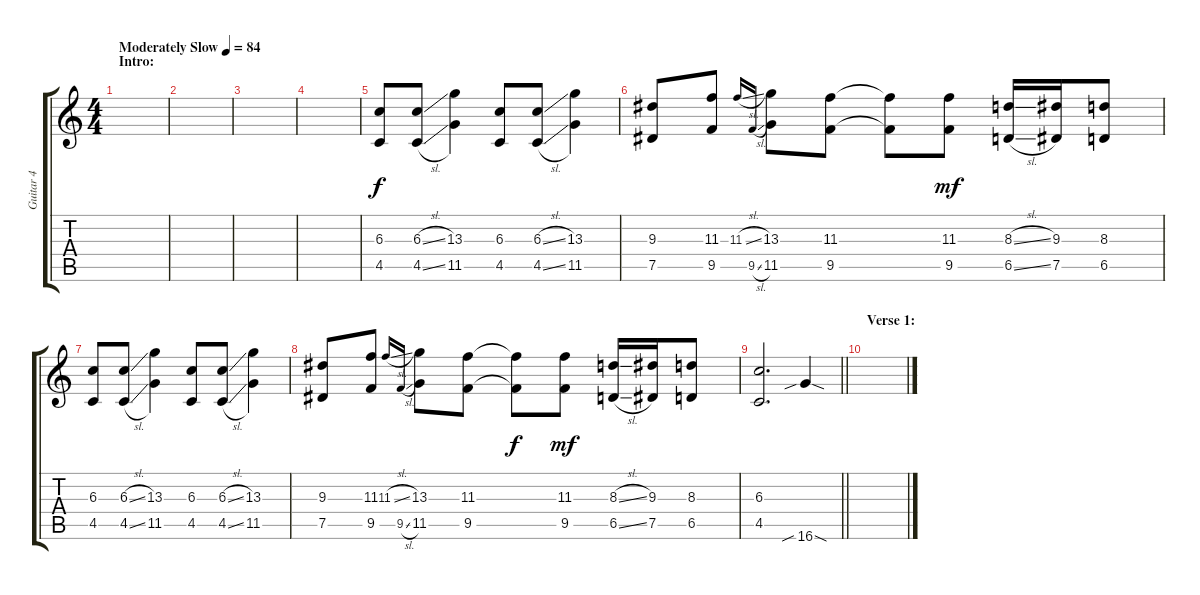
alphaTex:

\track ("Guitar 4" "Guitar 4") {instrument overdrivenguitar}
\staff {score tabs}
\tuning (Eb4 Bb3 Gb3 Db3 Ab2 Eb2) {hide}
\ts (4 4)
\section ("" "Intro:")
\tempo (84 "Moderately Slow")
\clef g2
\ks c
|
|
|
|
(6.3 4.5).8 (6.3{sl} 4.5{sl}).8 (13.3 11.5).4 (6.3 4.5).8 (6.3{sl} 4.5{sl}).8 (13.3 11.5).4 |
(9.3 7.5).8 (11.3 9.5).8 11.3{sl}.16{gr onbeat} 9.5{sl}.16{gr onbeat beam merge} (13.3 11.5).8 (11.3 9.5).8 (11.3{t} 9.5{t}).8{dy f} (11.3 9.5).8{dy mf} (8.3{sl} 6.5{sl}).16 (9.3 7.5).16 (8.3 6.5).8 |
(6.3 4.5).8 (6.3{sl} 4.5{sl}).8 (13.3 11.5).4{txt ""} (6.3 4.5).8 (6.3{sl} 4.5{sl}).8 (13.3 11.5).4 |
(9.3 7.5).8 (11.3 9.5).8 11.3{sl}.16{gr onbeat} 9.5{sl}.16{gr onbeat beam merge} (13.3 11.5).8 (11.3 9.5).8 (11.3{t} 9.5{t}).8{dy f} (11.3 9.5).8{dy mf} (8.3{sl} 6.5{sl}).16 (9.3 7.5).16 (8.3 6.5).8 |
\barLineRight lightlight
(6.3 4.5).2{d} 16.6{sib sod}.4 |
\section ("" "Verse 1:")
